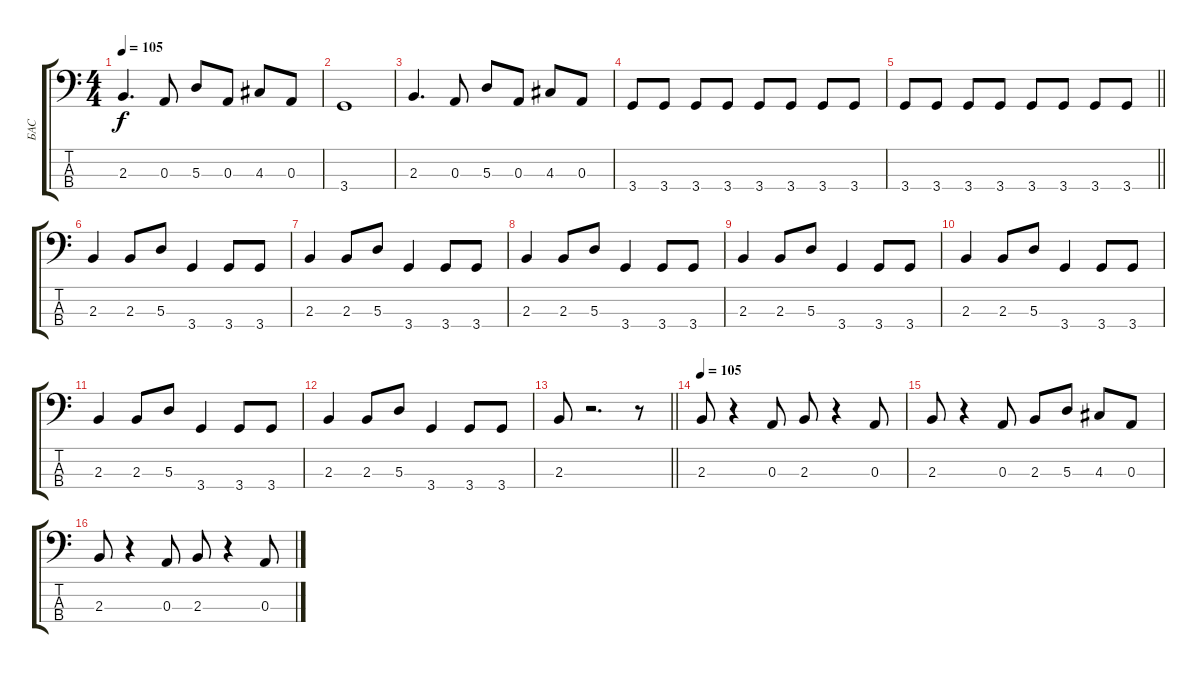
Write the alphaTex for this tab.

\track ("БАС" "БАС") {instrument electricbasspick}
\staff {score tabs}
\tuning (G2 D2 A1 E1) {hide}
\ts (4 4)
\tempo 105
\clef f4
\ks c
2.3.4{d dy f} 0.3.8 5.3.8 0.3.8 4.3.8 0.3.8 |
3.4.1 |
2.3.4{d} 0.3.8 5.3.8 0.3.8 4.3.8 0.3.8 |
3.4.8 3.4.8 3.4.8 3.4.8 3.4.8 3.4.8 3.4.8 3.4.8 |
\barLineRight lightlight
3.4.8 3.4.8 3.4.8 3.4.8 3.4.8 3.4.8 3.4.8 3.4.8 |
2.3.4 2.3.8 5.3.8 3.4.4 3.4.8 3.4.8 |
2.3.4 2.3.8 5.3.8 3.4.4 3.4.8 3.4.8 |
2.3.4 2.3.8 5.3.8 3.4.4 3.4.8 3.4.8 |
2.3.4 2.3.8 5.3.8 3.4.4 3.4.8 3.4.8 |
2.3.4 2.3.8 5.3.8 3.4.4 3.4.8 3.4.8 |
2.3.4 2.3.8 5.3.8 3.4.4 3.4.8 3.4.8 |
2.3.4 2.3.8 5.3.8 3.4.4 3.4.8 3.4.8 |
\barLineRight lightlight
2.3.8 r.2{d} r.8 |
\tempo 105
2.3.8 r.4 0.3.8 2.3.8 r.4 0.3.8 |
2.3.8 r.4 0.3.8 2.3.8 5.3.8 4.3.8 0.3.8 |
2.3.8 r.4 0.3.8 2.3.8 r.4 0.3.8
